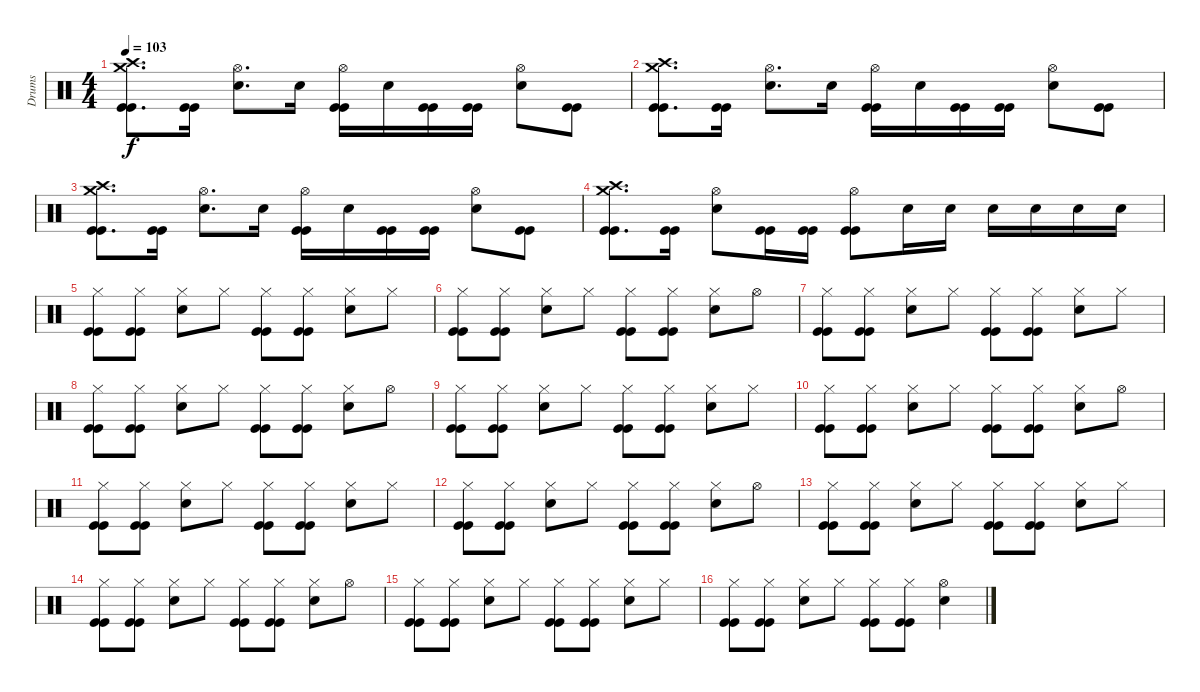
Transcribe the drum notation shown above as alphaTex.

\track ("Drums" "Drums") {instrument percussion}
\staff {score}
\articulation defaults
\ts (4 4)
\tempo 103
\clef neutral
\ks c
("Crash high (hit)" "Crash medium (hit)" "Kick (hit)" "Kick (hit)").8{d dy f} ("Kick (hit)" "Kick (hit)").16 ("Hi-Hat (open)" "Electric Snare (hit)").8{d} "Electric Snare (hit)".16 ("Hi-Hat (open)" "Kick (hit)" "Kick (hit)").16 "Electric Snare (hit)".16 ("Kick (hit)" "Kick (hit)").16 ("Kick (hit)" "Kick (hit)").16 ("Hi-Hat (open)" "Electric Snare (hit)").8 ("Kick (hit)" "Kick (hit)").8 |
("Crash high (hit)" "Crash medium (hit)" "Kick (hit)" "Kick (hit)").8{d} ("Kick (hit)" "Kick (hit)").16 ("Hi-Hat (open)" "Electric Snare (hit)").8{d} "Electric Snare (hit)".16 ("Hi-Hat (open)" "Kick (hit)" "Kick (hit)").16 "Electric Snare (hit)".16 ("Kick (hit)" "Kick (hit)").16 ("Kick (hit)" "Kick (hit)").16 ("Hi-Hat (open)" "Electric Snare (hit)").8 ("Kick (hit)" "Kick (hit)").8 |
("Crash high (hit)" "Crash medium (hit)" "Kick (hit)" "Kick (hit)").8{d} ("Kick (hit)" "Kick (hit)").16 ("Hi-Hat (open)" "Electric Snare (hit)").8{d} "Electric Snare (hit)".16 ("Hi-Hat (open)" "Kick (hit)" "Kick (hit)").16 "Electric Snare (hit)".16 ("Kick (hit)" "Kick (hit)").16 ("Kick (hit)" "Kick (hit)").16 ("Hi-Hat (open)" "Electric Snare (hit)").8 ("Kick (hit)" "Kick (hit)").8 |
("Crash high (hit)" "Crash medium (hit)" "Kick (hit)" "Kick (hit)").8{d} ("Kick (hit)" "Kick (hit)").16 ("Hi-Hat (open)" "Electric Snare (hit)").8 ("Kick (hit)" "Kick (hit)").16 ("Kick (hit)" "Kick (hit)").16 ("Hi-Hat (open)" "Kick (hit)" "Kick (hit)").8 "Electric Snare (hit)".16 "Electric Snare (hit)".16 "Electric Snare (hit)".16 "Electric Snare (hit)".16 "Electric Snare (hit)".16 "Electric Snare (hit)".16 |
("Hi-Hat (closed)" "Kick (hit)" "Kick (hit)").8 ("Hi-Hat (closed)" "Kick (hit)" "Kick (hit)").8 ("Hi-Hat (closed)" "Electric Snare (hit)").8 "Hi-Hat (closed)".8 ("Hi-Hat (closed)" "Kick (hit)" "Kick (hit)").8 ("Hi-Hat (closed)" "Kick (hit)" "Kick (hit)").8 ("Hi-Hat (closed)" "Electric Snare (hit)").8 "Hi-Hat (closed)".8 |
("Hi-Hat (closed)" "Kick (hit)" "Kick (hit)").8 ("Hi-Hat (closed)" "Kick (hit)" "Kick (hit)").8 ("Hi-Hat (closed)" "Electric Snare (hit)").8 "Hi-Hat (closed)".8 ("Hi-Hat (closed)" "Kick (hit)" "Kick (hit)").8 ("Hi-Hat (closed)" "Kick (hit)" "Kick (hit)").8 ("Hi-Hat (closed)" "Electric Snare (hit)").8 "Hi-Hat (open)".8 |
("Hi-Hat (closed)" "Kick (hit)" "Kick (hit)").8 ("Hi-Hat (closed)" "Kick (hit)" "Kick (hit)").8 ("Hi-Hat (closed)" "Electric Snare (hit)").8 "Hi-Hat (closed)".8 ("Hi-Hat (closed)" "Kick (hit)" "Kick (hit)").8 ("Hi-Hat (closed)" "Kick (hit)" "Kick (hit)").8 ("Hi-Hat (closed)" "Electric Snare (hit)").8 "Hi-Hat (closed)".8 |
("Hi-Hat (closed)" "Kick (hit)" "Kick (hit)").8 ("Hi-Hat (closed)" "Kick (hit)" "Kick (hit)").8 ("Hi-Hat (closed)" "Electric Snare (hit)").8 "Hi-Hat (closed)".8 ("Hi-Hat (closed)" "Kick (hit)" "Kick (hit)").8 ("Hi-Hat (closed)" "Kick (hit)" "Kick (hit)").8 ("Hi-Hat (closed)" "Electric Snare (hit)").8 "Hi-Hat (open)".8 |
("Hi-Hat (closed)" "Kick (hit)" "Kick (hit)").8 ("Hi-Hat (closed)" "Kick (hit)" "Kick (hit)").8 ("Hi-Hat (closed)" "Electric Snare (hit)").8 "Hi-Hat (closed)".8 ("Hi-Hat (closed)" "Kick (hit)" "Kick (hit)").8 ("Hi-Hat (closed)" "Kick (hit)" "Kick (hit)").8 ("Hi-Hat (closed)" "Electric Snare (hit)").8 "Hi-Hat (closed)".8 |
("Hi-Hat (closed)" "Kick (hit)" "Kick (hit)").8 ("Hi-Hat (closed)" "Kick (hit)" "Kick (hit)").8 ("Hi-Hat (closed)" "Electric Snare (hit)").8 "Hi-Hat (closed)".8 ("Hi-Hat (closed)" "Kick (hit)" "Kick (hit)").8 ("Hi-Hat (closed)" "Kick (hit)" "Kick (hit)").8 ("Hi-Hat (closed)" "Electric Snare (hit)").8 "Hi-Hat (open)".8 |
("Hi-Hat (closed)" "Kick (hit)" "Kick (hit)").8 ("Hi-Hat (closed)" "Kick (hit)" "Kick (hit)").8 ("Hi-Hat (closed)" "Electric Snare (hit)").8 "Hi-Hat (closed)".8 ("Hi-Hat (closed)" "Kick (hit)" "Kick (hit)").8 ("Hi-Hat (closed)" "Kick (hit)" "Kick (hit)").8 ("Hi-Hat (closed)" "Electric Snare (hit)").8 "Hi-Hat (closed)".8 |
("Hi-Hat (closed)" "Kick (hit)" "Kick (hit)").8 ("Hi-Hat (closed)" "Kick (hit)" "Kick (hit)").8 ("Hi-Hat (closed)" "Electric Snare (hit)").8 "Hi-Hat (closed)".8 ("Hi-Hat (closed)" "Kick (hit)" "Kick (hit)").8 ("Hi-Hat (closed)" "Kick (hit)" "Kick (hit)").8 ("Hi-Hat (closed)" "Electric Snare (hit)").8 "Hi-Hat (open)".8 |
("Hi-Hat (closed)" "Kick (hit)" "Kick (hit)").8 ("Hi-Hat (closed)" "Kick (hit)" "Kick (hit)").8 ("Hi-Hat (closed)" "Electric Snare (hit)").8 "Hi-Hat (closed)".8 ("Hi-Hat (closed)" "Kick (hit)" "Kick (hit)").8 ("Hi-Hat (closed)" "Kick (hit)" "Kick (hit)").8 ("Hi-Hat (closed)" "Electric Snare (hit)").8 "Hi-Hat (closed)".8 |
("Hi-Hat (closed)" "Kick (hit)" "Kick (hit)").8 ("Hi-Hat (closed)" "Kick (hit)" "Kick (hit)").8 ("Hi-Hat (closed)" "Electric Snare (hit)").8 "Hi-Hat (closed)".8 ("Hi-Hat (closed)" "Kick (hit)" "Kick (hit)").8 ("Hi-Hat (closed)" "Kick (hit)" "Kick (hit)").8 ("Hi-Hat (closed)" "Electric Snare (hit)").8 "Hi-Hat (open)".8 |
("Hi-Hat (closed)" "Kick (hit)" "Kick (hit)").8 ("Hi-Hat (closed)" "Kick (hit)" "Kick (hit)").8 ("Hi-Hat (closed)" "Electric Snare (hit)").8 "Hi-Hat (closed)".8 ("Hi-Hat (closed)" "Kick (hit)" "Kick (hit)").8 ("Hi-Hat (closed)" "Kick (hit)" "Kick (hit)").8 ("Hi-Hat (closed)" "Electric Snare (hit)").8 "Hi-Hat (closed)".8 |
("Hi-Hat (closed)" "Kick (hit)" "Kick (hit)").8 ("Hi-Hat (closed)" "Kick (hit)" "Kick (hit)").8 ("Hi-Hat (closed)" "Electric Snare (hit)").8 "Hi-Hat (closed)".8 ("Hi-Hat (closed)" "Kick (hit)" "Kick (hit)").8 ("Hi-Hat (closed)" "Kick (hit)" "Kick (hit)").8 ("Hi-Hat (open)" "Electric Snare (hit)").4
